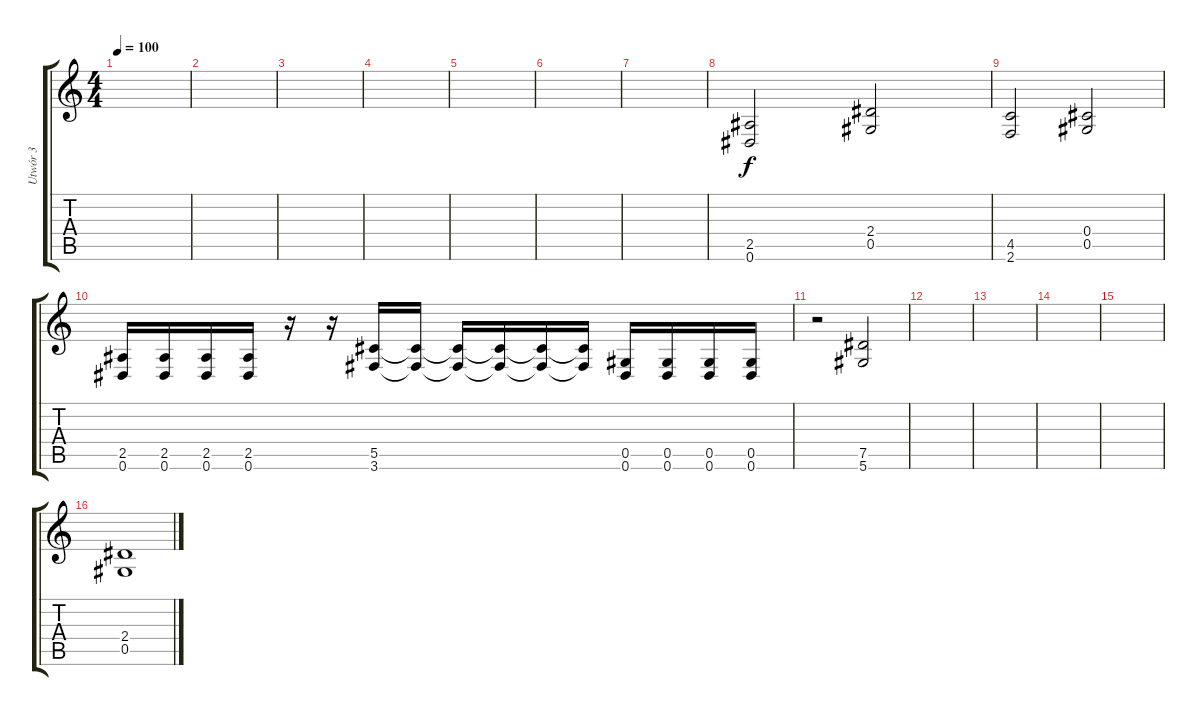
\track ("Utwór 3" "Utwór 3") {instrument distortionguitar}
\staff {score tabs}
\tuning (Eb4 Bb3 Gb3 Db3 Ab2 Eb2) {hide}
\ts (4 4)
\tempo 100
\clef g2
\ks c
|
|
|
|
|
|
|
(2.5 0.6).2 (2.4 0.5).2 |
(4.5 2.6).2 (0.4 0.5).2 |
(2.5 0.6).16 (2.5 0.6).16 (2.5 0.6).16 (2.5 0.6).16 r.16 r.16 (5.5 3.6).16 (5.5{t} 3.6{t}).16 (5.5{t} 3.6{t}).16 (5.5{t} 3.6{t}).16 (5.5{t} 3.6{t}).16 (5.5{t} 3.6{t}).16 (0.5 0.6).16 (0.5 0.6).16 (0.5 0.6).16 (0.5 0.6).16 |
r.2 (7.5 5.6).2 |
|
|
|
|
(2.4 0.5).1
